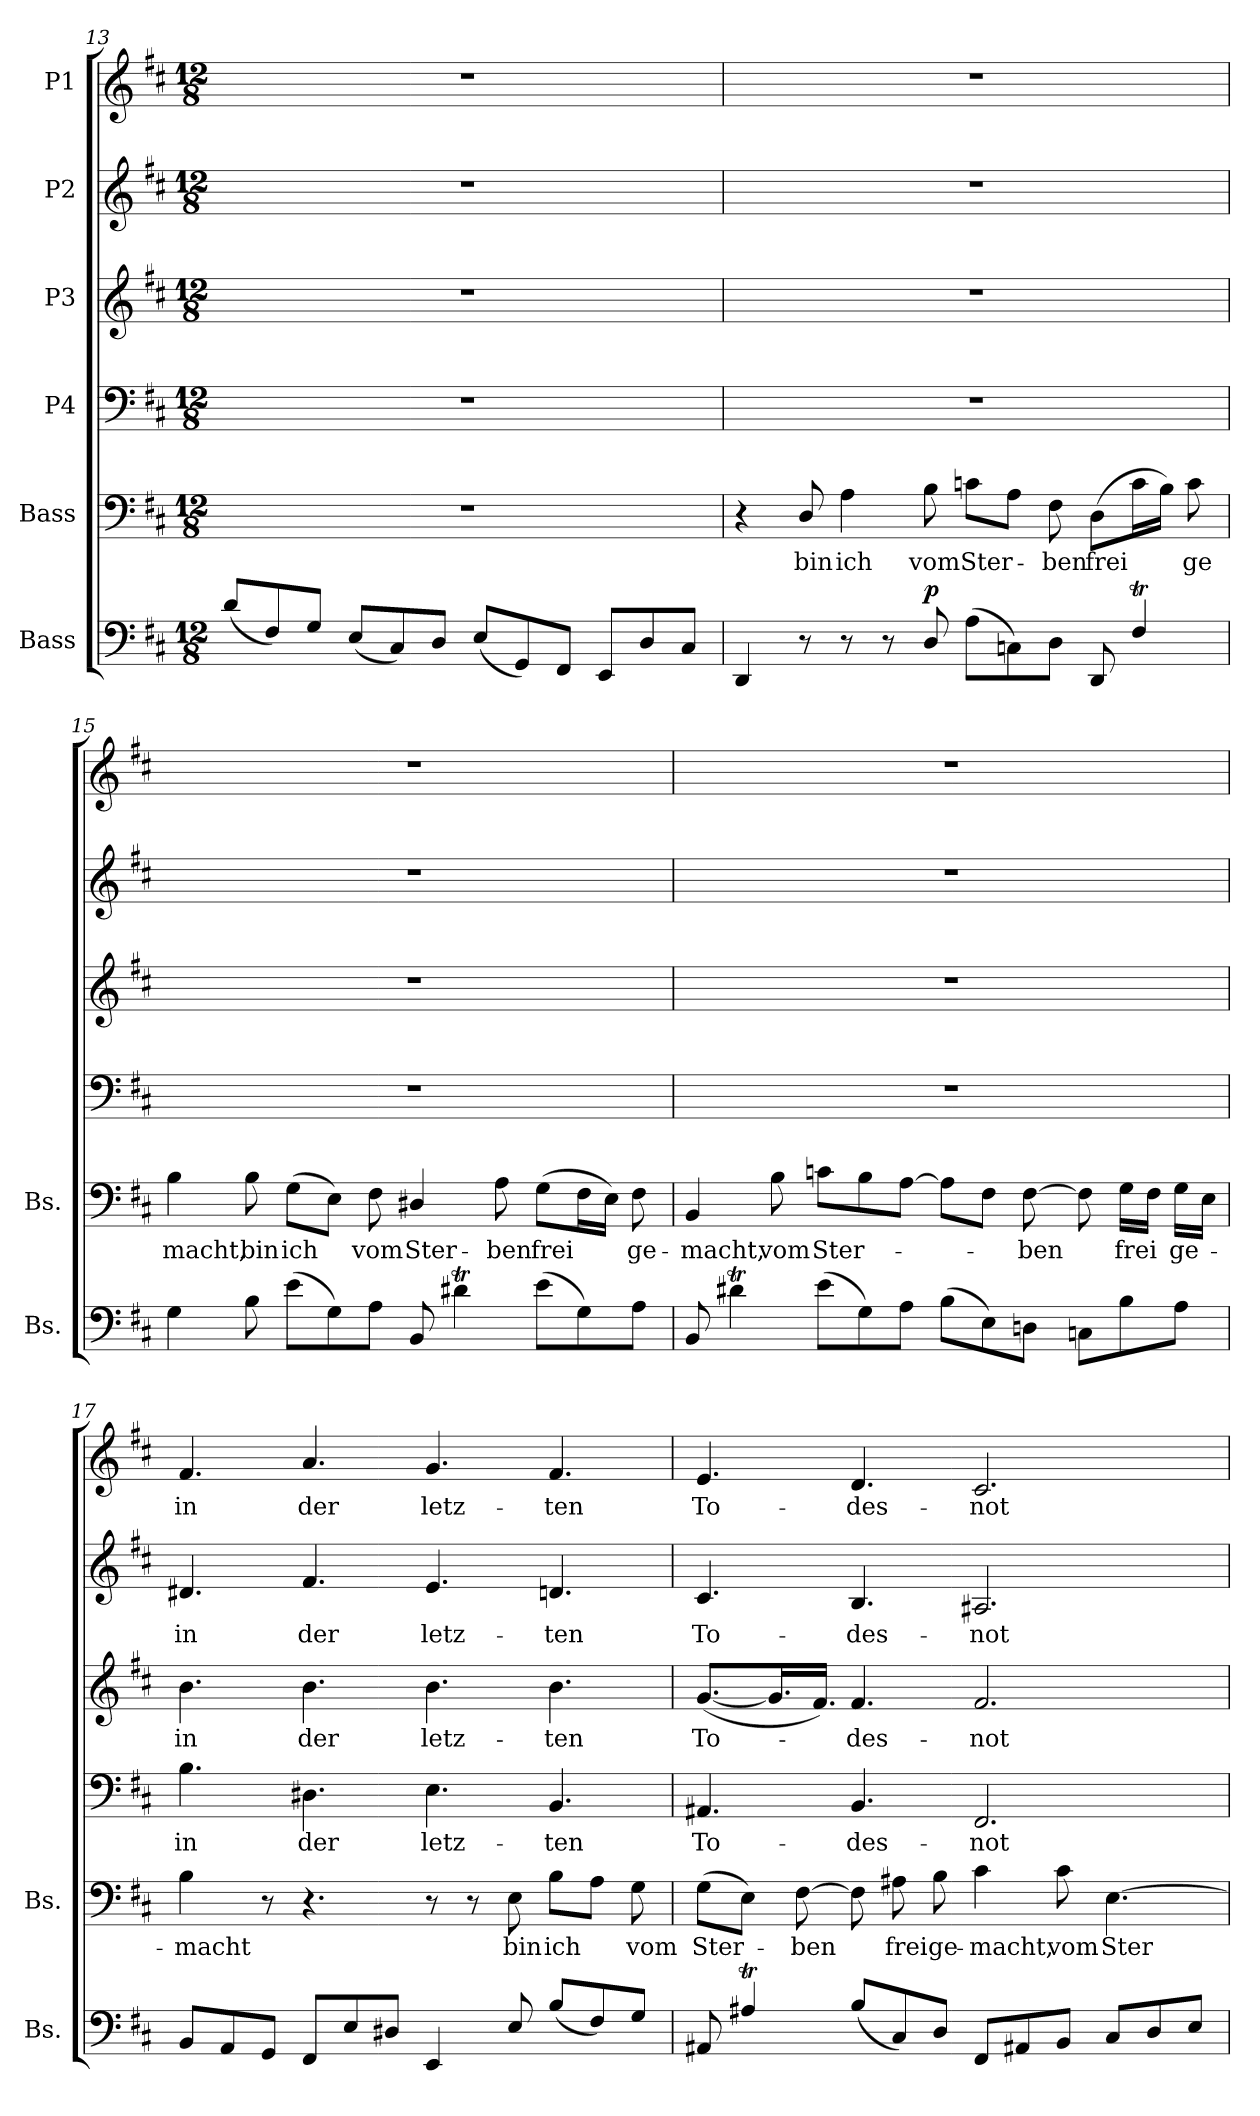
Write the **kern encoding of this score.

**kern	**dynam	**kern	**text	**kern	**text	**kern	**text	**kern	**text	**kern	**text
*part6	*part6	*part5	*part5	*part4	*part4	*part3	*part3	*part2	*part2	*part1	*part1
*staff6	*staff6	*staff5	*staff5	*staff4	*staff4	*staff3	*staff3	*staff2	*staff2	*staff1	*staff1
*I"Bass	*	*I"Bass	*	*I"P4	*	*I"P3	*	*I"P2	*	*I"P1	*
*I'Bs.	*	*I'Bs.	*	*	*	*	*	*	*	*	*
!!LO:LB:g=z
*clefF4	*	*clefF4	*	*clefF4	*	*clefG2	*	*clefG2	*	*clefG2	*
*	*	*	*	*	*	*ITrd7c12	*	*	*	*	*
*k[f#c#]	*	*k[f#c#]	*	*k[f#c#]	*	*k[f#c#]	*	*k[f#c#]	*	*k[f#c#]	*
*D:	*	*D:	*	*D:	*	*D:	*	*D:	*	*D:	*
*M12/8	*	*M12/8	*	*M12/8	*	*M12/8	*	*M12/8	*	*M12/8	*
=13	=13	=13	=13	=13	=13	=13	=13	=13	=13	=13	=13
!	!	!LO:N:vis=1	!	!LO:N:vis=1	!	!LO:N:vis=1	!	!LO:N:vis=1	!	!LO:N:vis=1	!
(>8d/L	.	1.r	.	1.r	.	1.r	.	1.r	.	1.r	.
8F#/)	.	.	.	.	.	.	.	.	.	.	.
8G/J	.	.	.	.	.	.	.	.	.	.	.
(>8E/L	.	.	.	.	.	.	.	.	.	.	.
8C#/)	.	.	.	.	.	.	.	.	.	.	.
8D/J	.	.	.	.	.	.	.	.	.	.	.
(<8E/L	.	.	.	.	.	.	.	.	.	.	.
8GG/)	.	.	.	.	.	.	.	.	.	.	.
8FF#/J	.	.	.	.	.	.	.	.	.	.	.
8EE/L	.	.	.	.	.	.	.	.	.	.	.
8D/	.	.	.	.	.	.	.	.	.	.	.
8C#/J	.	.	.	.	.	.	.	.	.	.	.
=14	=14	=14	=14	=14	=14	=14	=14	=14	=14	=14	=14
!	!	!	!	!LO:N:vis=1	!	!LO:N:vis=1	!	!LO:N:vis=1	!	!LO:N:vis=1	!
4DD/	.	4r	.	1.r	.	1.r	.	1.r	.	1.r	.
!	!	!	!LO:LY:b	!	!	!	!	!	!	!	!
8r	.	8D/	bin	.	.	.	.	.	.	.	.
!	!	!	!LO:LY:b	!	!	!	!	!	!	!	!
8r	.	4A\	ich	.	.	.	.	.	.	.	.
8r	.	.	.	.	.	.	.	.	.	.	.
!	!LO:DY:a	!	!LO:LY:b	!	!	!	!	!	!	!	!
8D/	p	8B\	vom	.	.	.	.	.	.	.	.
!	!	!	!LO:LY:b	!	!	!	!	!	!	!	!
(>8A\L	.	8cni\L	Ster-	.	.	.	.	.	.	.	.
8Cni\)	.	8A\J	.	.	.	.	.	.	.	.	.
!	!	!	!LO:LY:b	!	!	!	!	!	!	!	!
8D\J	.	8F#\	-ben	.	.	.	.	.	.	.	.
!	!	!	!LO:LY:b	!	!	!	!	!	!	!	!
8DD/	.	(>8D\L	frei	.	.	.	.	.	.	.	.
4F#t/	.	16c\L	.	.	.	.	.	.	.	.	.
.	.	16B\JJ)	.	.	.	.	.	.	.	.	.
!	!	!	!LO:LY:b	!	!	!	!	!	!	!	!
.	.	8c\	ge	.	.	.	.	.	.	.	.
!!LO:PB:g=z
=15	=15	=15	=15	=15	=15	=15	=15	=15	=15	=15	=15
!	!	!	!LO:LY:b	!LO:N:vis=1	!	!LO:N:vis=1	!	!LO:N:vis=1	!	!LO:N:vis=1	!
4G\	.	4B\	macht,	1.r	.	1.r	.	1.r	.	1.r	.
!	!	!	!LO:LY:b	!	!	!	!	!	!	!	!
8B\	.	8B\	bin	.	.	.	.	.	.	.	.
!	!	!	!LO:LY:b	!	!	!	!	!	!	!	!
(>8e\L	.	(>8G\L	ich	.	.	.	.	.	.	.	.
8G\)	.	8E\J)	.	.	.	.	.	.	.	.	.
!	!	!	!LO:LY:b	!	!	!	!	!	!	!	!
8A\J	.	8F#\	vom	.	.	.	.	.	.	.	.
!	!	!	!LO:LY:b	!	!	!	!	!	!	!	!
8BB/	.	4D#X/	Ster-	.	.	.	.	.	.	.	.
4d#Xt\	.	.	.	.	.	.	.	.	.	.	.
!	!	!	!LO:LY:b	!	!	!	!	!	!	!	!
.	.	8A\	-ben	.	.	.	.	.	.	.	.
!	!	!	!LO:LY:b	!	!	!	!	!	!	!	!
(>8e\L	.	(>8G\L	frei	.	.	.	.	.	.	.	.
8G\)	.	16F#\L	.	.	.	.	.	.	.	.	.
.	.	16E\JJ)	.	.	.	.	.	.	.	.	.
!	!	!	!LO:LY:b	!	!	!	!	!	!	!	!
8A\J	.	8F#\	ge-	.	.	.	.	.	.	.	.
=16	=16	=16	=16	=16	=16	=16	=16	=16	=16	=16	=16
!	!	!	!LO:LY:b	!LO:N:vis=1	!	!LO:N:vis=1	!	!LO:N:vis=1	!	!LO:N:vis=1	!
8BB/	.	4BB/	-macht,	1.r	.	1.r	.	1.r	.	1.r	.
4d#Xt\	.	.	.	.	.	.	.	.	.	.	.
!	!	!	!LO:LY:b	!	!	!	!	!	!	!	!
.	.	8B\	vom	.	.	.	.	.	.	.	.
!	!	!	!LO:LY:b	!	!	!	!	!	!	!	!
(>8e\L	.	8cni\L	Ster-	.	.	.	.	.	.	.	.
8G\)	.	8B\	.	.	.	.	.	.	.	.	.
8A\J	.	[>8A\J	.	.	.	.	.	.	.	.	.
(>8B\L	.	8A\L]	.	.	.	.	.	.	.	.	.
8E\)	.	8F#\J	.	.	.	.	.	.	.	.	.
!	!	!	!LO:LY:b	!	!	!	!	!	!	!	!
8Dn\J	.	[>8F#\	-ben	.	.	.	.	.	.	.	.
8Cni\L	.	8F#\]	.	.	.	.	.	.	.	.	.
!	!	!	!LO:LY:b	!	!	!	!	!	!	!	!
8B\	.	16G\LL	frei	.	.	.	.	.	.	.	.
.	.	16F#\JJ	.	.	.	.	.	.	.	.	.
!	!	!	!LO:LY:b	!	!	!	!	!	!	!	!
8A\J	.	16G\LL	ge-	.	.	.	.	.	.	.	.
.	.	16E\JJ	.	.	.	.	.	.	.	.	.
!!LO:LB:g=z
=17	=17	=17	=17	=17	=17	=17	=17	=17	=17	=17	=17
!	!	!	!LO:LY:b	!	!LO:LY:b	!	!LO:LY:b	!	!LO:LY:b	!	!LO:LY:b
8BB/L	.	4B\	-macht	4.B\	in	4.B\	in	4.d#X/	in	4.f#/	in
8AA/	.	.	.	.	.	.	.	.	.	.	.
8GG/J	.	8r	.	.	.	.	.	.	.	.	.
!	!	!	!	!	!LO:LY:b	!	!LO:LY:b	!	!LO:LY:b	!	!LO:LY:b
8FF#/L	.	4.r	.	4.D#X\	der	4.B\	der	4.f#/	der	4.a/	der
8E/	.	.	.	.	.	.	.	.	.	.	.
8D#X/J	.	.	.	.	.	.	.	.	.	.	.
!	!	!	!	!	!LO:LY:b	!	!LO:LY:b	!	!LO:LY:b	!	!LO:LY:b
4EE/	.	8r	.	4.E\	letz-	4.B\	letz-	4.e/	letz-	4.g/	letz-
.	.	8r	.	.	.	.	.	.	.	.	.
!	!	!	!LO:LY:b	!	!	!	!	!	!	!	!
8E/	.	8E\	bin	.	.	.	.	.	.	.	.
!	!	!	!LO:LY:b	!	!LO:LY:b	!	!LO:LY:b	!	!LO:LY:b	!	!LO:LY:b
(>8B/L	.	8B\L	ich	4.BB/	-ten	4.B\	-ten	4.dn/	-ten	4.f#/	-ten
8F#/)	.	8A\J	.	.	.	.	.	.	.	.	.
!	!	!	!LO:LY:b	!	!	!	!	!	!	!	!
8G/J	.	8G\	vom	.	.	.	.	.	.	.	.
=18	=18	=18	=18	=18	=18	=18	=18	=18	=18	=18	=18
!	!	!	!LO:LY:b	!	!LO:LY:b	!	!LO:LY:b	!	!LO:LY:b	!	!LO:LY:b
8AA#X/	.	(>8G\L	Ster-	4.AA#X/	To-	(>[<8.G/L	To-	4.c#/	To-	4.e/	To-
4A#Xt/	.	8E\J)	.	.	.	.	.	.	.	.	.
.	.	.	.	.	.	16.G/L]	.	.	.	.	.
!	!	!	!LO:LY:b	!	!	!	!	!	!	!	!
.	.	[>8F#\	-ben	.	.	.	.	.	.	.	.
.	.	.	.	.	.	16.F#/JJ)	.	.	.	.	.
!	!	!	!	!	!LO:LY:b	!	!LO:LY:b	!	!LO:LY:b	!	!LO:LY:b
(>8B/L	.	8F#\]	.	4.BB/	-des-	4.F#/	-des-	4.B/	-des-	4.d/	-des-
!	!	!	!LO:LY:b	!	!	!	!	!	!	!	!
8C#/)	.	8A#X\	frei	.	.	.	.	.	.	.	.
!	!	!	!LO:LY:b	!	!	!	!	!	!	!	!
8D/J	.	8B\	ge-	.	.	.	.	.	.	.	.
!	!	!	!LO:LY:b	!	!LO:LY:b	!	!LO:LY:b	!	!LO:LY:b	!	!LO:LY:b
8FF#/L	.	4c#\	-macht,	2.FF#/	-not	2.F#/	-not	2.A#X/	-not	2.c#/	-not
8AA#X/	.	.	.	.	.	.	.	.	.	.	.
!	!	!	!LO:LY:b	!	!	!	!	!	!	!	!
8BB/J	.	8c#\	vom	.	.	.	.	.	.	.	.
!	!	!	!LO:LY:b	!	!	!	!	!	!	!	!
8C#/L	.	[>4.E\	Ster-	.	.	.	.	.	.	.	.
8D/	.	.	.	.	.	.	.	.	.	.	.
8E/J	.	.	.	.	.	.	.	.	.	.	.
=	=	=	=	=	=	=	=	=	=	=	=
*-	*-	*-	*-	*-	*-	*-	*-	*-	*-	*-	*-
